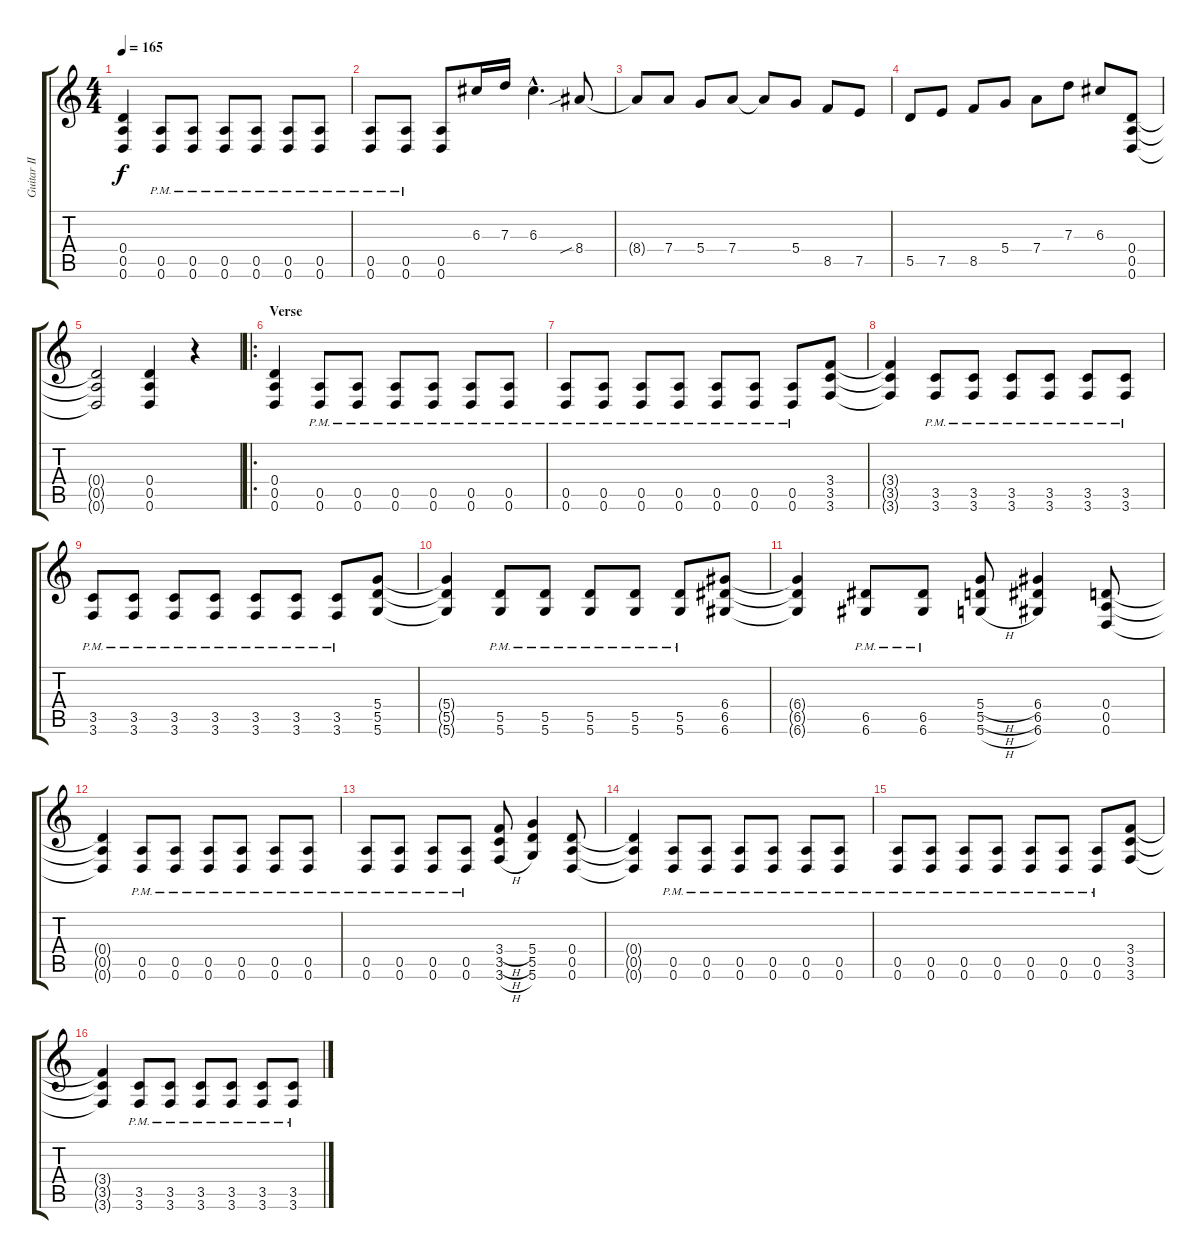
\track ("Guitar II" "Guitar II") {instrument distortionguitar}
\staff {score tabs}
\tuning (E4 B3 G3 D3 A2 D2) {hide}
\ts (4 4)
\tempo 165
\clef g2
\ks c
(0.4{t} 0.5{t} 0.6{t}).4{dy f} (0.5{pm} 0.6{pm}).8 (0.5{pm} 0.6{pm}).8 (0.5{pm} 0.6{pm}).8 (0.5{pm} 0.6{pm}).8 (0.5{pm} 0.6{pm}).8 (0.5{pm} 0.6{pm}).8 |
(0.5{pm} 0.6{pm}).8 (0.5{pm} 0.6{pm}).8 (0.5 0.6).8 6.3.16 7.3.16 6.3{hac}.4{d} 8.4{sib}.8 |
8.4{t}.8 7.4.8 5.4.8 7.4.8 7.4{t}.8 5.4.8 8.5.8 7.5.8 |
5.5.8 7.5.8 8.5.8 5.4.8 7.4.8 7.3.8 6.3.8 (0.4 0.5 0.6).8 |
(0.4{t} 0.5{t} 0.6{t}).2 (0.4 0.5 0.6).4 r.4 |
\ro
\section ("" "Verse")
(0.4 0.5 0.6).4 (0.5{pm} 0.6{pm}).8 (0.5{pm} 0.6{pm}).8 (0.5{pm} 0.6{pm}).8 (0.5{pm} 0.6{pm}).8 (0.5{pm} 0.6{pm}).8 (0.5{pm} 0.6{pm}).8 |
(0.5{pm} 0.6{pm}).8 (0.5{pm} 0.6{pm}).8 (0.5{pm} 0.6{pm}).8 (0.5{pm} 0.6{pm}).8 (0.5{pm} 0.6{pm}).8 (0.5{pm} 0.6{pm}).8 (0.5{pm} 0.6{pm}).8 (3.4 3.5 3.6).8 |
(3.4{t} 3.5{t} 3.6{t}).4 (3.5{pm} 3.6{pm}).8 (3.5{pm} 3.6{pm}).8 (3.5{pm} 3.6{pm}).8 (3.5{pm} 3.6{pm}).8 (3.5{pm} 3.6{pm}).8 (3.5{pm} 3.6{pm}).8 |
(3.5{pm} 3.6{pm}).8 (3.5{pm} 3.6{pm}).8 (3.5{pm} 3.6{pm}).8 (3.5{pm} 3.6{pm}).8 (3.5{pm} 3.6{pm}).8 (3.5{pm} 3.6{pm}).8 (3.5{pm} 3.6{pm}).8 (5.4 5.5 5.6).8 |
(5.4{t} 5.5{t} 5.6{t}).4 (5.5{pm} 5.6{pm}).8 (5.5{pm} 5.6{pm}).8 (5.5{pm} 5.6{pm}).8 (5.5{pm} 5.6{pm}).8 (5.5{pm} 5.6{pm}).8 (6.4 6.5 6.6).8 |
(6.4{t} 6.5{t} 6.6{t}).4 (6.5{pm} 6.6{pm}).8 (6.5{pm} 6.6{pm}).8 (5.4{h} 5.5{h} 5.6{h}).8 (6.4 6.5 6.6).4 (0.4 0.5 0.6).8 |
(0.4{t} 0.5{t} 0.6{t}).4 (0.5{pm} 0.6{pm}).8 (0.5{pm} 0.6{pm}).8 (0.5{pm} 0.6{pm}).8 (0.5{pm} 0.6{pm}).8 (0.5{pm} 0.6{pm}).8 (0.5{pm} 0.6{pm}).8 |
(0.5{pm} 0.6{pm}).8 (0.5{pm} 0.6{pm}).8 (0.5{pm} 0.6{pm}).8 (0.5{pm} 0.6{pm}).8 (3.4{h} 3.5{h} 3.6{h}).8 (5.4 5.5 5.6).4 (0.4 0.5 0.6).8 |
(0.4{t} 0.5{t} 0.6{t}).4 (0.5{pm} 0.6{pm}).8 (0.5{pm} 0.6{pm}).8 (0.5{pm} 0.6{pm}).8 (0.5{pm} 0.6{pm}).8 (0.5{pm} 0.6{pm}).8 (0.5{pm} 0.6{pm}).8 |
(0.5{pm} 0.6{pm}).8 (0.5{pm} 0.6{pm}).8 (0.5{pm} 0.6{pm}).8 (0.5{pm} 0.6{pm}).8 (0.5{pm} 0.6{pm}).8 (0.5{pm} 0.6{pm}).8 (0.5{pm} 0.6{pm}).8 (3.4 3.5 3.6).8 |
(3.4{t} 3.5{t} 3.6{t}).4 (3.5{pm} 3.6{pm}).8 (3.5{pm} 3.6{pm}).8 (3.5{pm} 3.6{pm}).8 (3.5{pm} 3.6{pm}).8 (3.5{pm} 3.6{pm}).8 (3.5{pm} 3.6{pm}).8
